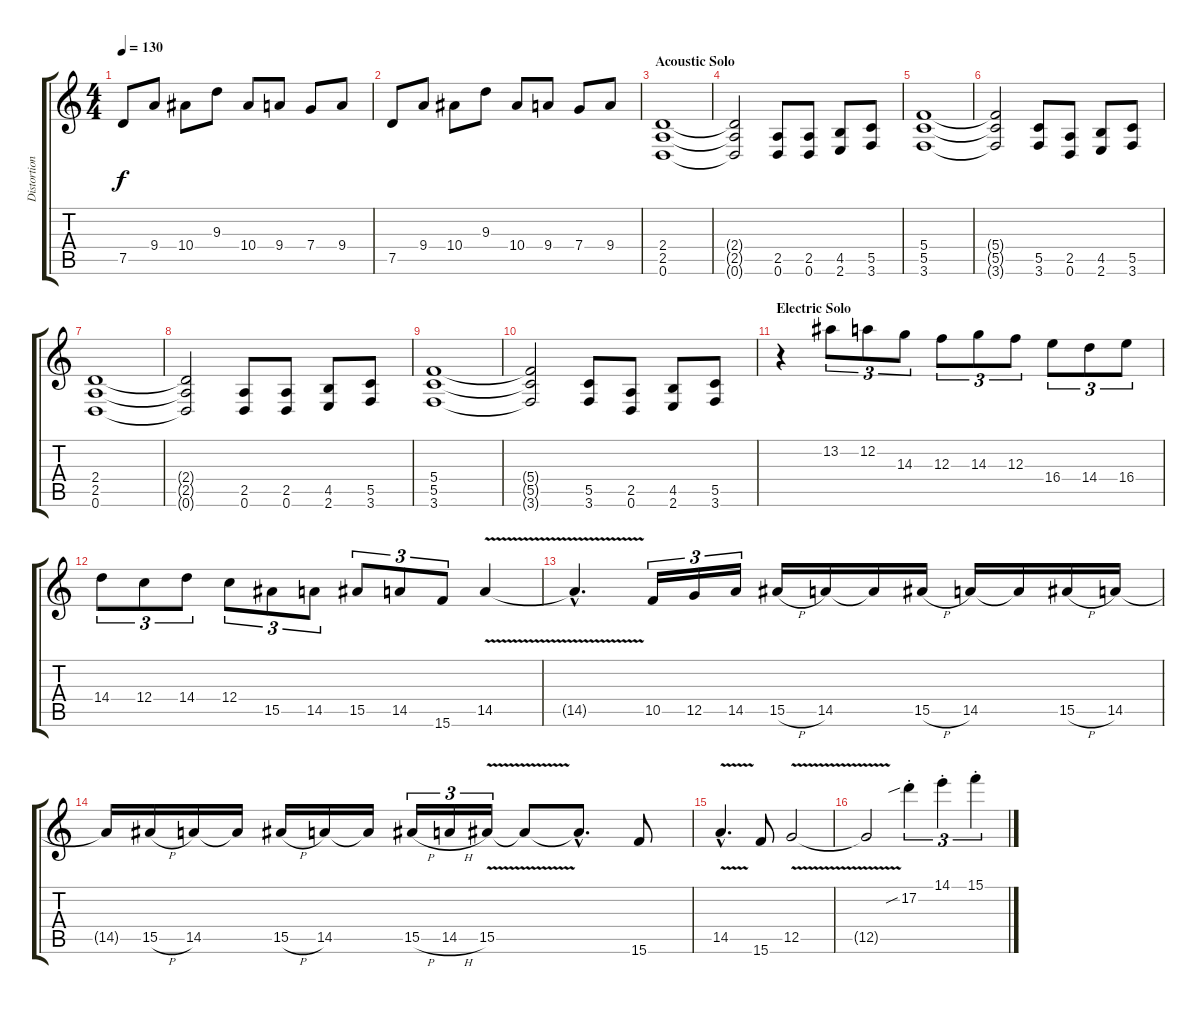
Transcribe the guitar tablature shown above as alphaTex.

\track ("Distortion Guitar" "Distortion") {instrument distortionguitar}
\staff {score tabs}
\tuning (D4 A3 F3 C3 G2 D2) {hide}
\ts (4 4)
\tempo 130
\clef g2
\ks c
7.5.8{dy f} 9.4.8 10.4.8 9.3.8 10.4.8 9.4.8 7.4.8 9.4.8 |
7.5.8 9.4.8 10.4.8 9.3.8 10.4.8 9.4.8 7.4.8 9.4.8 |
\section ("" "Acoustic Solo")
(2.4 2.5 0.6).1{volume 11} |
(2.4{t} 2.5{t} 0.6{t}).2 (2.5 0.6).8 (2.5 0.6).8 (4.5 2.6).8 (5.5 3.6).8 |
(5.4 5.5 3.6).1 |
(5.4{t} 5.5{t} 3.6{t}).2 (5.5 3.6).8 (2.5 0.6).8 (4.5 2.6).8 (5.5 3.6).8 |
(2.4 2.5 0.6).1 |
(2.4{t} 2.5{t} 0.6{t}).2 (2.5 0.6).8 (2.5 0.6).8 (4.5 2.6).8 (5.5 3.6).8 |
(5.4 5.5 3.6).1 |
(5.4{t} 5.5{t} 3.6{t}).2 (5.5 3.6).8 (2.5 0.6).8 (4.5 2.6).8 (5.5 3.6).8 |
\section ("" "Electric Solo")
r.4{volume 16} 13.2.8{tu (3 2)} 12.2.8{tu (3 2)} 14.3.8{tu (3 2)} 12.3.8{tu (3 2)} 14.3.8{tu (3 2)} 12.3.8{tu (3 2)} 16.4.8{tu (3 2)} 14.4.8{tu (3 2)} 16.4.8{tu (3 2)} |
14.4.8{tu (3 2)} 12.4.8{tu (3 2)} 14.4.8{tu (3 2)} 12.4.8{tu (3 2)} 15.5.8{tu (3 2)} 14.5.8{tu (3 2)} 15.5.8{tu (3 2)} 14.5.8{tu (3 2)} 15.6.8{tu (3 2)} 14.5{v}.4 |
14.5{hac t}.4{d} 10.5.16{tu (3 2)} 12.5.16{tu (3 2)} 14.5.16{tu (3 2)} 15.5{h}.16 14.5.16 14.5{t}.16 15.5{h}.16 14.5.16 14.5{t}.16 15.5{h}.16 14.5.16 |
14.5{t}.16 15.5{h}.16 14.5.16 14.5{t}.16 15.5{h}.16 14.5.16 14.5{t}.16 15.5{h}.16{tu (3 2)} 14.5{h}.16{tu (3 2)} 15.5{v}.16{tu (3 2)} 15.5{t}.8 15.5{hac t}.8{d} 15.6.8 |
14.5{v hac}.4{d} 15.6.8 12.5{v}.2 |
12.5{t}.2 17.2{sib st}.4{tu (3 2)} 14.1{st}.4{tu (3 2)} 15.1{st}.4{tu (3 2)}
